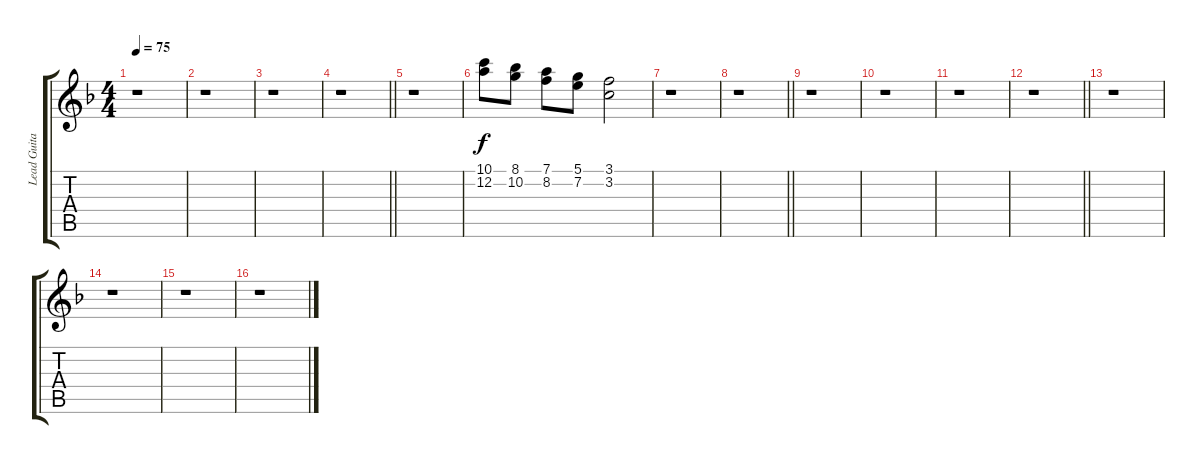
\track ("Lead Guitar" "Lead Guita") {instrument electricguitarclean}
\staff {score tabs}
\tuning (D4 A3 F3 C3 G2 D2) {hide}
\ts (4 4)
\tempo 75
\clef g2
\ks f
r.1{dy f} |
r.1 |
r.1 |
\barLineRight lightlight
r.1 |
r.1 |
(10.1 12.2).8 (8.1 10.2).8 (7.1 8.2).8 (5.1 7.2).8 (3.1 3.2).2 |
r.1 |
\barLineRight lightlight
r.1 |
r.1 |
r.1 |
r.1 |
\barLineRight lightlight
r.1 |
r.1 |
r.1 |
r.1 |
r.1
